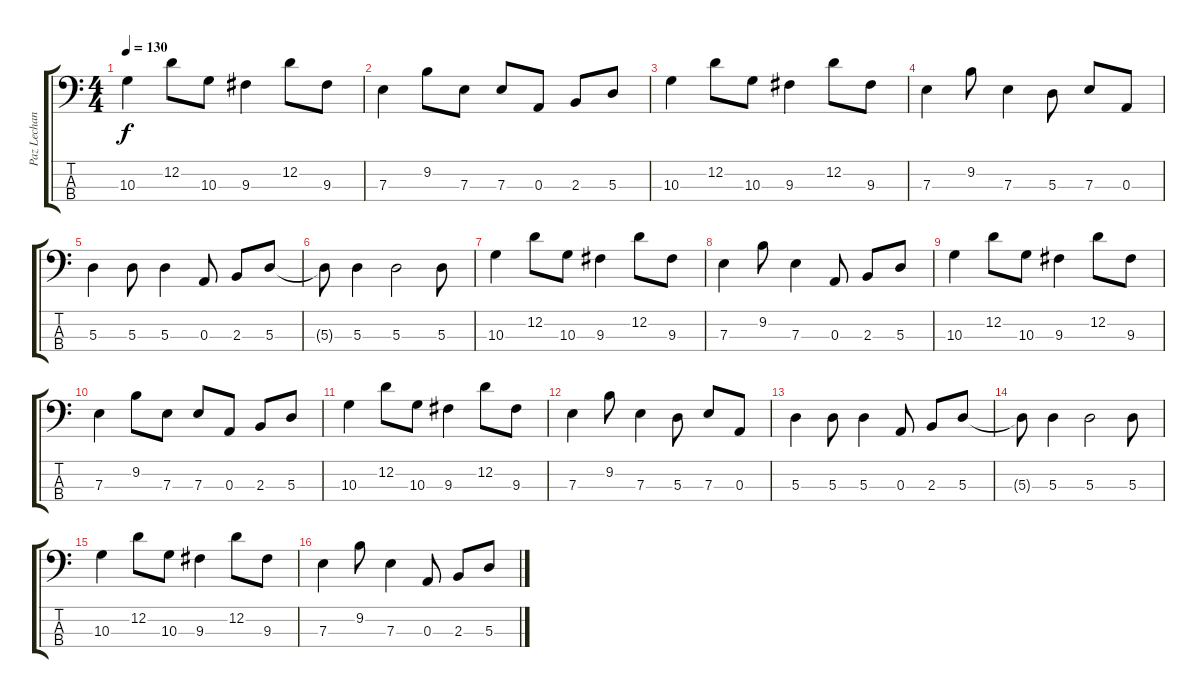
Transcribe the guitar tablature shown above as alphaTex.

\track ("Paz Lechantin" "Paz Lechan") {instrument electricbassfinger}
\staff {score tabs}
\tuning (G2 D2 A1 E1) {hide}
\ts (4 4)
\tempo 130
\clef f4
\ks c
10.3.4{dy f} 12.2.8 10.3.8 9.3.4 12.2.8 9.3.8 |
7.3.4 9.2.8 7.3.8 7.3.8 0.3.8 2.3.8 5.3.8 |
10.3.4 12.2.8 10.3.8 9.3.4 12.2.8 9.3.8 |
7.3.4 9.2.8 7.3.4 5.3.8 7.3.8 0.3.8 |
5.3.4 5.3.8 5.3.4 0.3.8 2.3.8 5.3.8 |
5.3{t}.8 5.3.4 5.3.2 5.3.8 |
10.3.4 12.2.8 10.3.8 9.3.4 12.2.8 9.3.8 |
7.3.4 9.2.8 7.3.4 0.3.8 2.3.8 5.3.8 |
10.3.4 12.2.8 10.3.8 9.3.4 12.2.8 9.3.8 |
7.3.4 9.2.8 7.3.8 7.3.8 0.3.8 2.3.8 5.3.8 |
10.3.4 12.2.8 10.3.8 9.3.4 12.2.8 9.3.8 |
7.3.4 9.2.8 7.3.4 5.3.8 7.3.8 0.3.8 |
5.3.4 5.3.8 5.3.4 0.3.8 2.3.8 5.3.8 |
5.3{t}.8 5.3.4 5.3.2 5.3.8 |
10.3.4 12.2.8 10.3.8 9.3.4 12.2.8 9.3.8 |
7.3.4 9.2.8 7.3.4 0.3.8 2.3.8 5.3.8
